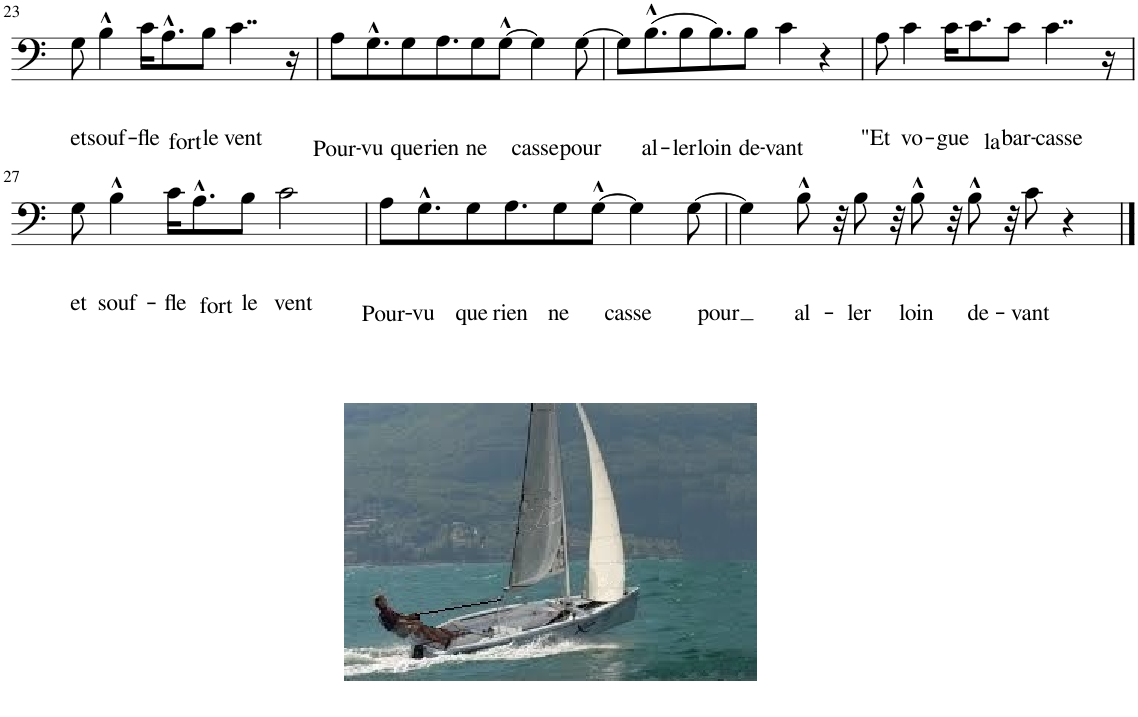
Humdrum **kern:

**kern	**text
*part1	*part1
*staff1	*staff1
*I"Piano	*
*I'Pia.	*
!!LO:PB:g=z
*clefF4	*
*k[]	*
*M10/8	*
=23	=23
!	!LO:LY:b
8G\	et
!	!LO:LY:b
4B^^\	souf-
!	!LO:LY:b
16c\KL	-fle
!	!LO:LY:b
8.A^^\	fort
!	!LO:LY:b
8B\J	le
!	!LO:LY:b
4..c\	vent
16r	.
=24	=24
!	!LO:LY:b
8A\L	Pour-
!	!LO:LY:b
8.G^^\	-vu
!	!LO:LY:b
8G\	que
!	!LO:LY:b
8.G\	rien
!	!LO:LY:b
8G\	ne
!	!LO:LY:b
[8G^^\J	casse
4G\]	.
!	!LO:LY:b
[8G\	pour
=25	=25
8G\L]	.
!	!LO:LY:b
(8.B^^\	al-
!	!LO:LY:b
8B\	-ler
!	!LO:LY:b
8.B\)	loin
!	!LO:LY:b
8B\J	de-
!	!LO:LY:b
4c\	-vant
4r	.
=26	=26
!	!LO:LY:b
8A\	"Et
!	!LO:LY:b
4c\	vo-
!	!LO:LY:b
16c\KL	-gue
!	!LO:LY:b
8.c\	la
!	!LO:LY:b
8c\J	bar-
!	!LO:LY:b
4..c\	-casse
16r	.
!!LO:LB:g=z
=27	=27
!	!LO:LY:b
8G\	et
!	!LO:LY:b
4B^^\	souf-
!	!LO:LY:b
16c\KL	-fle
!	!LO:LY:b
8.A^^\	fort
!	!LO:LY:b
8B\J	le
!	!LO:LY:b
2c\	vent
=28	=28
!	!LO:LY:b
8A\L	Pour-
!	!LO:LY:b
8.G^^\	-vu
!	!LO:LY:b
8G\	que
!	!LO:LY:b
8.G\	rien
!	!LO:LY:b
8G\	ne
!	!LO:LY:b
[8G^^\J	casse
4G\]	.
!	!LO:LY:b
[8G\	pour
=29	=29
4G\]	.
!	!LO:LY:b
8B^^\	al-
32r	.
!	!LO:LY:b
8B\	-ler
32r	.
!	!LO:LY:b
8B^^\	loin
32r	.
!	!LO:LY:b
8B^^\	de-
32r	.
!	!LO:LY:b
8c\	-vant
4r	.
==	==
*-	*-
